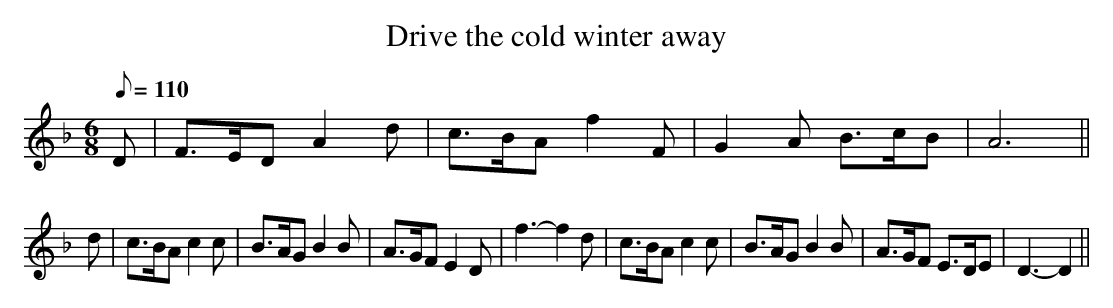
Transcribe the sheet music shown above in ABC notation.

X:1
T:Drive the cold winter away
L:1/8
M:6/8
Q:110
K: D aeolian
D|F>ED A2d|c>BA f2F|G2A B>cB|A6 ||
d|c>BA c2c|B>AG B2B|A>GF E2D|f3-f2d|c>BA c2c|B>AG B2B|A>GF E>DE|D3-D2||
